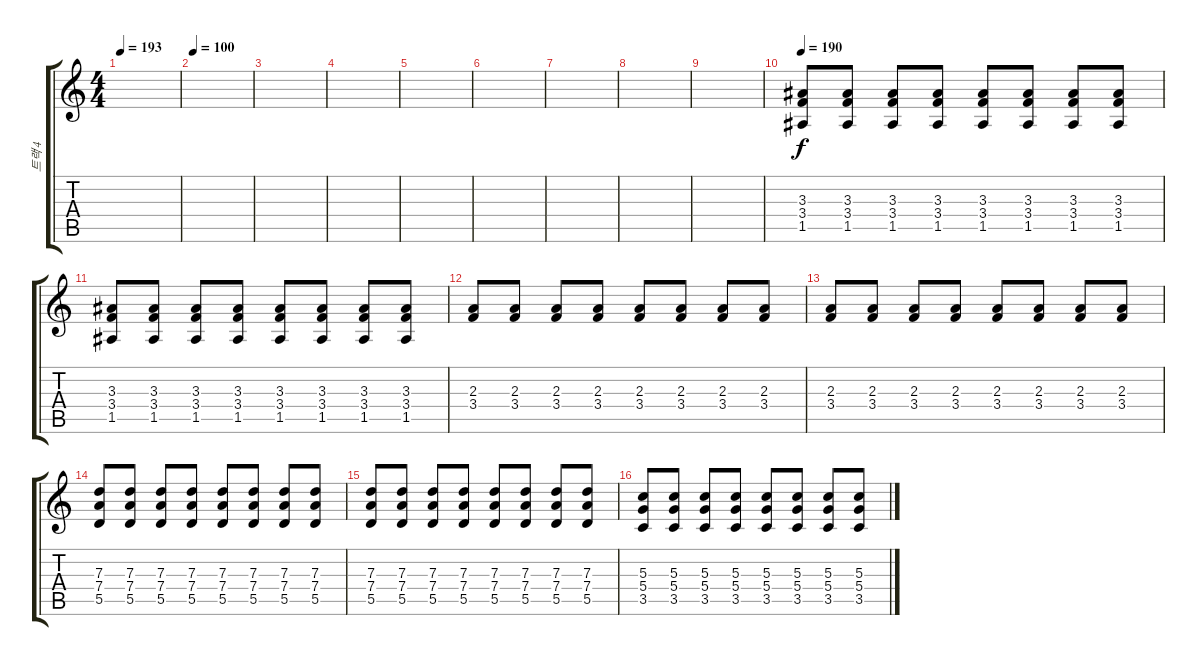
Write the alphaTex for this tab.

\track ("트랙 4" "트랙 4") {instrument overdrivenguitar}
\staff {score tabs}
\tuning (E4 B3 G3 D3 A2 E2) {hide}
\ts (4 4)
\tempo 193
\clef g2
\ks c
|
\tempo 100
|
|
|
|
|
|
|
|
\tempo 190
(3.3 3.4 1.5).8{volume 9} (3.3 3.4 1.5).8 (3.3 3.4 1.5).8 (3.3 3.4 1.5).8 (3.3 3.4 1.5).8 (3.3 3.4 1.5).8 (3.3 3.4 1.5).8 (3.3 3.4 1.5).8 |
(3.3 3.4 1.5).8 (3.3 3.4 1.5).8 (3.3 3.4 1.5).8 (3.3 3.4 1.5).8 (3.3 3.4 1.5).8 (3.3 3.4 1.5).8 (3.3 3.4 1.5).8 (3.3 3.4 1.5).8 |
(2.3 3.4).8 (2.3 3.4).8 (2.3 3.4).8 (2.3 3.4).8 (2.3 3.4).8 (2.3 3.4).8 (2.3 3.4).8 (2.3 3.4).8 |
(2.3 3.4).8 (2.3 3.4).8 (2.3 3.4).8 (2.3 3.4).8 (2.3 3.4).8 (2.3 3.4).8 (2.3 3.4).8 (2.3 3.4).8 |
(7.3 7.4 5.5).8 (7.3 7.4 5.5).8 (7.3 7.4 5.5).8 (7.3 7.4 5.5).8 (7.3 7.4 5.5).8 (7.3 7.4 5.5).8 (7.3 7.4 5.5).8 (7.3 7.4 5.5).8 |
(7.3 7.4 5.5).8 (7.3 7.4 5.5).8 (7.3 7.4 5.5).8 (7.3 7.4 5.5).8 (7.3 7.4 5.5).8 (7.3 7.4 5.5).8 (7.3 7.4 5.5).8 (7.3 7.4 5.5).8 |
(5.3 5.4 3.5).8 (5.3 5.4 3.5).8 (5.3 5.4 3.5).8 (5.3 5.4 3.5).8 (5.3 5.4 3.5).8 (5.3 5.4 3.5).8 (5.3 5.4 3.5).8 (5.3 5.4 3.5).8
